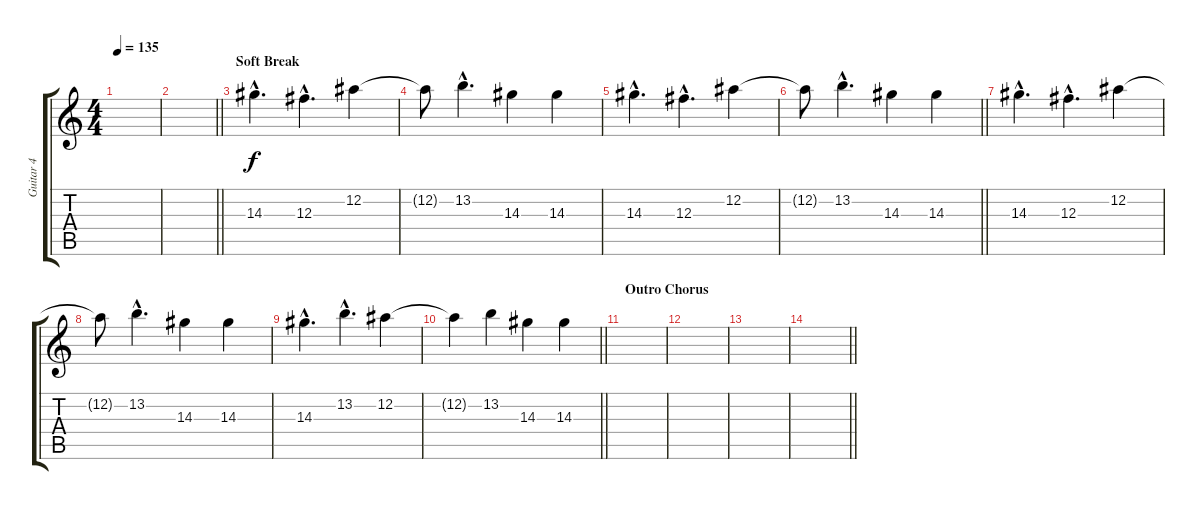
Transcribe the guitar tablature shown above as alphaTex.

\track ("Guitar 4" "Guitar 4") {instrument distortionguitar}
\staff {score tabs}
\tuning (Eb4 Bb3 Gb3 Db3 Ab2 Db2) {hide}
\ts (4 4)
\tempo 135
\clef g2
\ks c
|
\barLineRight lightlight
|
\section ("" "Soft Break")
14.3{hac}.4{d volume 15 instrument electricguitarclean} 12.3{hac}.4{d} 12.2.4 |
12.2{t}.8 13.2{hac}.4{d} 14.3.4 14.3.4 |
14.3{hac}.4{d} 12.3{hac}.4{d} 12.2.4 |
\barLineRight lightlight
12.2{t}.8 13.2{hac}.4{d} 14.3.4 14.3.4 |
14.3{hac}.4{d} 12.3{hac}.4{d} 12.2.4 |
12.2{t}.8 13.2{hac}.4{d} 14.3.4 14.3.4 |
14.3{hac}.4{d} 13.2{hac}.4{d} 12.2.4 |
\barLineRight lightlight
12.2{t}.4 13.2.4 14.3.4 14.3.4 |
\section ("" "Outro Chorus")
|
|
|
\barLineRight lightlight
